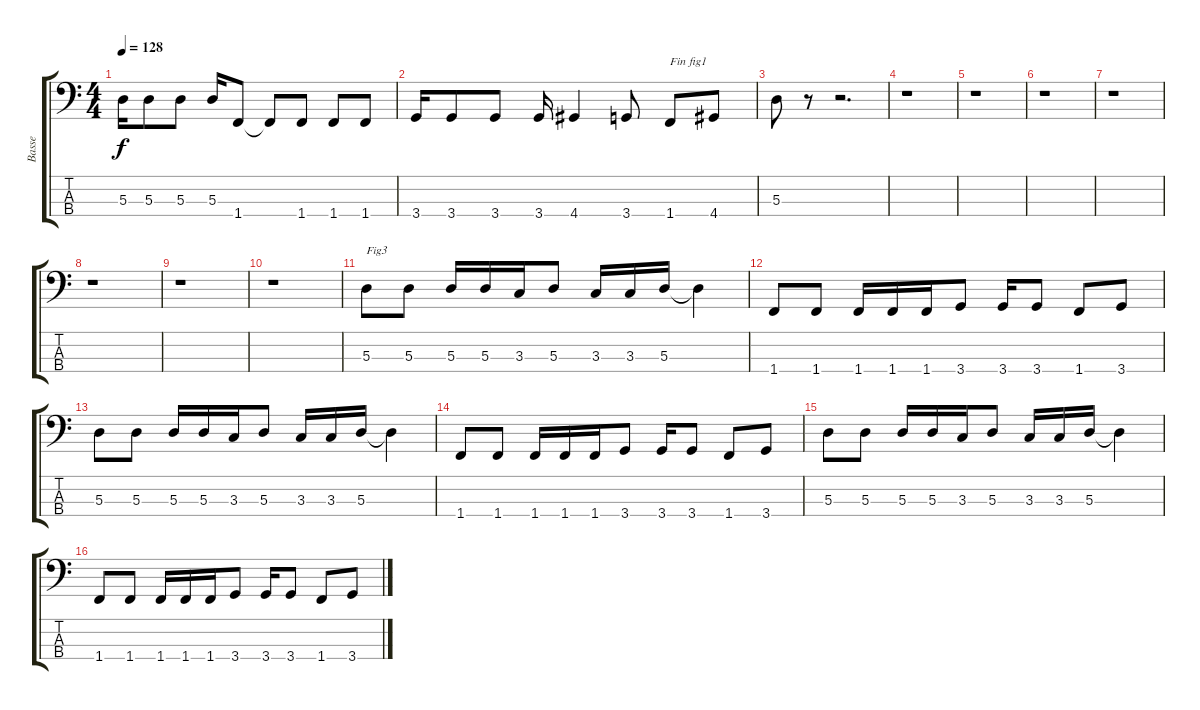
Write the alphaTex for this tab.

\track ("Basse" "Basse") {instrument electricbasspick}
\staff {score tabs}
\tuning (G2 D2 A1 E1) {hide}
\ts (4 4)
\tempo 128
\clef f4
\ks c
5.3.16{dy f} 5.3.8 5.3.8 5.3.16 1.4.8 1.4{t}.8 1.4.8 1.4.8 1.4.8 |
3.4.16 3.4.8 3.4.8 3.4.16 4.4.4 3.4.8 1.4.8{txt "Fin fig1"} 4.4.8 |
5.3.8 r.8 r.2{d} |
r.1 |
r.1 |
r.1 |
r.1 |
r.1 |
r.1 |
r.1 |
5.3.8{txt "Fig3"} 5.3.8 5.3.16 5.3.16 3.3.16 5.3.8 3.3.16 3.3.16 5.3.16 5.3{t}.4 |
1.4.8 1.4.8 1.4.16 1.4.16 1.4.16 3.4.8 3.4.16 3.4.8 1.4.8 3.4.8 |
5.3.8 5.3.8 5.3.16 5.3.16 3.3.16 5.3.8 3.3.16 3.3.16 5.3.16 5.3{t}.4 |
1.4.8 1.4.8 1.4.16 1.4.16 1.4.16 3.4.8 3.4.16 3.4.8 1.4.8 3.4.8 |
5.3.8 5.3.8 5.3.16 5.3.16 3.3.16 5.3.8 3.3.16 3.3.16 5.3.16 5.3{t}.4 |
1.4.8 1.4.8 1.4.16 1.4.16 1.4.16 3.4.8 3.4.16 3.4.8 1.4.8 3.4.8
